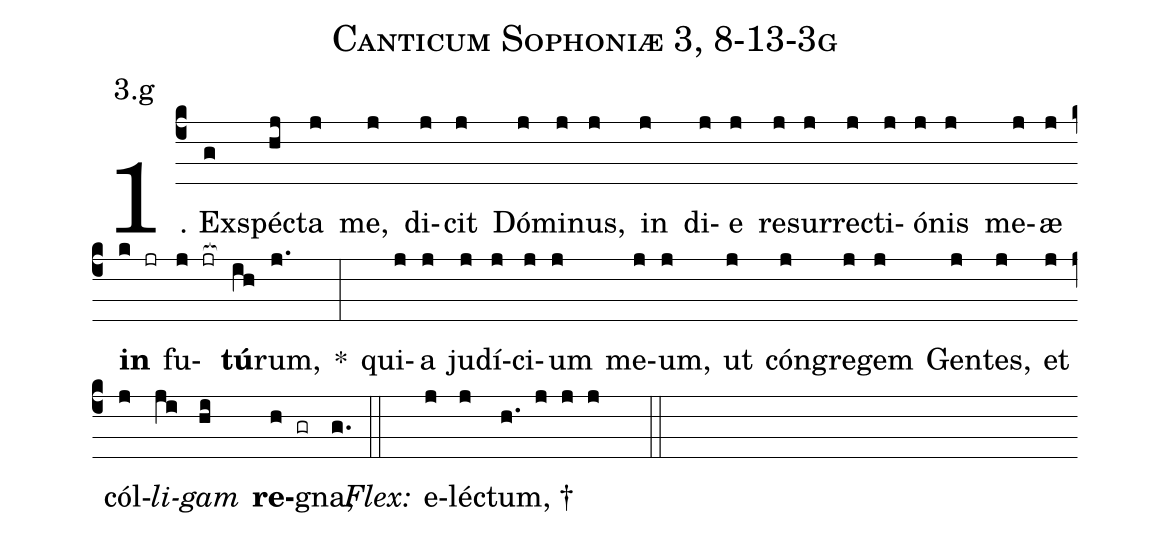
name: Canticum Sophoniæ 3, 8-13-3g;
annotation: 3.g;
%%
(c4)1. Ex(g)spéc(hj)ta(j) me,(j) di(j)cit(j) Dó(j)mi(j)nus,(j) in(j) di(j)e(j) re(j)sur(j)rec(j)ti(j)ó(j)nis(j) me(j)æ(j) <b>in</b>(k jr) fu(j jr[ocb:1{])<b>tú</b>(ih[ocb:0}])rum,(j.) *(:) qui(j)a(j) ju(j)dí(j)ci(j)um(j) me(j)um,(j) ut(j) cón(j)gre(j)gem(j) Gen(j)tes,(j) et(j) cól(j)<i>li</i>(ji)<i>gam</i>(hi) <b>re</b>(h gr)gna,(g.) (::)
<i>Flex:</i>()  e(j)léc(j)tum, †(h. j j j  ::)
